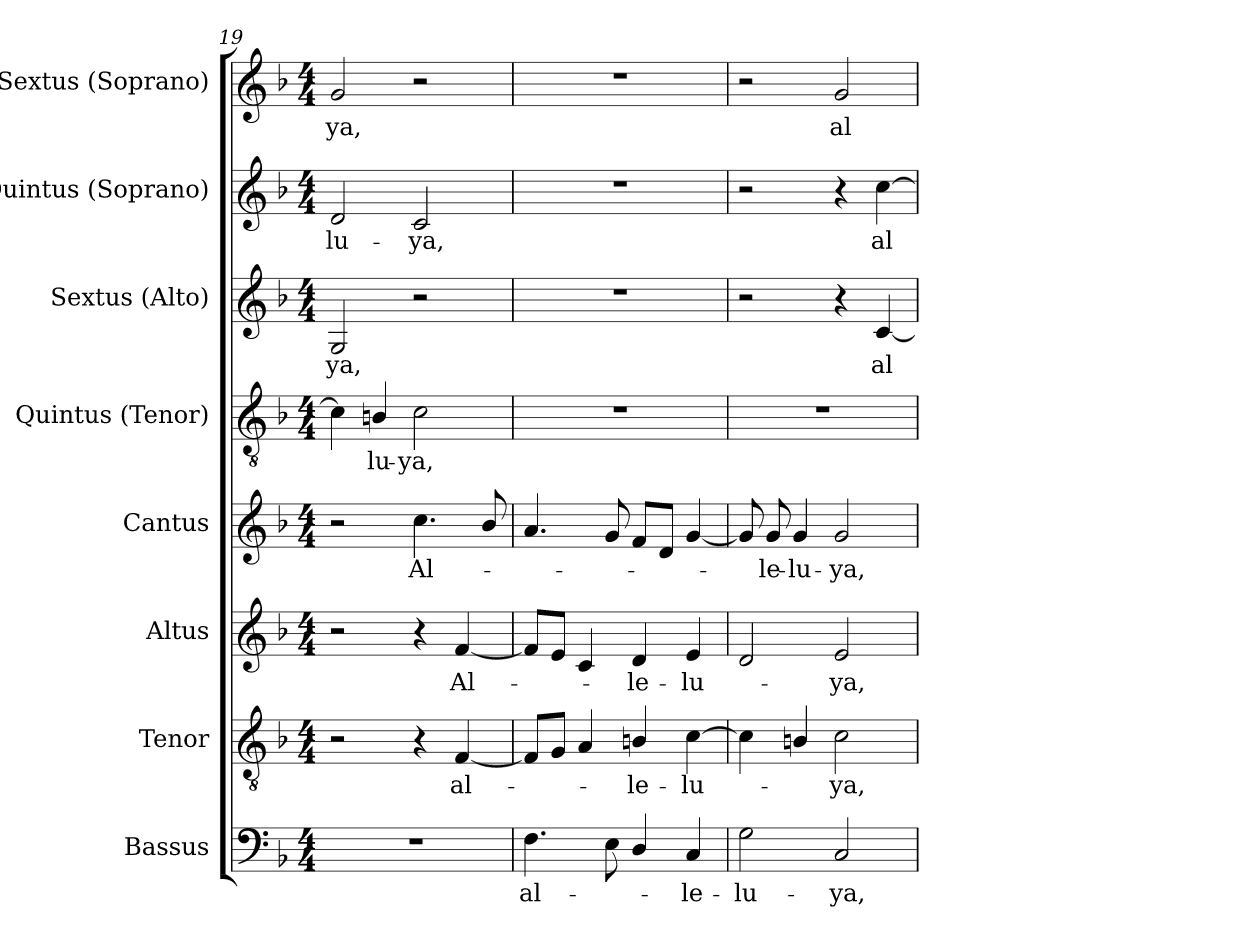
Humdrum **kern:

**kern	**text	**kern	**text	**kern	**text	**kern	**text	**kern	**text	**kern	**text	**kern	**text	**kern	**text
*part8	*part8	*part7	*part7	*part6	*part6	*part5	*part5	*part4	*part4	*part3	*part3	*part2	*part2	*part1	*part1
*staff8	*staff8	*staff7	*staff7	*staff6	*staff6	*staff5	*staff5	*staff4	*staff4	*staff3	*staff3	*staff2	*staff2	*staff1	*staff1
*I"Bassus	*	*I"Tenor	*	*I"Altus	*	*I"Cantus	*	*I"Quintus (Tenor)	*	*I"Sextus (Alto)	*	*I"Quintus (Soprano)	*	*I"Sextus (Soprano)	*
*I'B.	*	*I'T.	*	*I'A.	*	*I'S.	*	*I'T.	*	*I'A.	*	*I'S.	*	*I'S.	*
*clefF4	*	*clefGv2	*	*clefG2	*	*clefG2	*	*clefGv2	*	*clefG2	*	*clefG2	*	*clefG2	*
*	*	*ITrd7c12	*	*	*	*	*	*ITrd7c12	*	*	*	*	*	*	*
*k[b-]	*	*k[b-]	*	*k[b-]	*	*k[b-]	*	*k[b-]	*	*k[b-]	*	*k[b-]	*	*k[b-]	*
*F:	*	*F:	*	*F:	*	*F:	*	*F:	*	*F:	*	*F:	*	*F:	*
*M4/4	*	*M4/4	*	*M4/4	*	*M4/4	*	*M4/4	*	*M4/4	*	*M4/4	*	*M4/4	*
=19	=19	=19	=19	=19	=19	=19	=19	=19	=19	=19	=19	=19	=19	=19	=19
!	!	!	!	!	!	!	!	!	!	!	!LO:LY:b:color=#000000	!	!	!	!
!	!	!	!	!	!	!	!	!	!	!	!	!	!LO:LY:b:color=#000000	!	!
!	!	!	!	!	!	!	!	!	!	!	!	!	!	!	!LO:LY:b:color=#000000
1r	.	2r	.	2r	.	2r	.	4Ci\]	.	2Gi/	-ya,	2di/	-lu-	2gi/	-ya,
!	!	!	!	!	!	!	!	!	!LO:LY:b:color=#000000	!	!	!	!	!	!
.	.	.	.	.	.	.	.	4BBni/	-lu-	.	.	.	.	.	.
!	!	!	!	!	!	!	!LO:LY:b:color=#000000	!	!	!	!	!	!	!	!
!	!	!	!	!	!	!	!	!	!LO:LY:b:color=#000000	!	!	!	!	!	!
!	!	!	!	!	!	!	!	!	!	!	!	!	!LO:LY:b:color=#000000	!	!
.	.	4r	.	4r	.	4.cci\	Al-	2Ci\	-ya,	2r	.	2ci/	-ya,	2r	.
!	!	!	!LO:LY:b:color=#000000	!	!	!	!	!	!	!	!	!	!	!	!
!	!	!	!	!	!LO:LY:b:color=#000000	!	!	!	!	!	!	!	!	!	!
.	.	[4FFi/	al-	[4fi/	Al-	.	.	.	.	.	.	.	.	.	.
.	.	.	.	.	.	8b-i/	.	.	.	.	.	.	.	.	.
=20	=20	=20	=20	=20	=20	=20	=20	=20	=20	=20	=20	=20	=20	=20	=20
!	!LO:LY:b:color=#000000	!	!	!	!	!	!	!	!	!	!	!	!	!	!
4.Fi\	al-	8FFi/L]	.	8fi/L]	.	4.ai/	.	1r	.	1r	.	1r	.	1r	.
.	.	8GGi/J	.	8ei/J	.	.	.	.	.	.	.	.	.	.	.
.	.	4AAi/	.	4ci/	.	.	.	.	.	.	.	.	.	.	.
8Ei\	.	.	.	.	.	8gi/	.	.	.	.	.	.	.	.	.
!	!	!	!LO:LY:b:color=#000000	!	!	!	!	!	!	!	!	!	!	!	!
!	!	!	!	!	!LO:LY:b:color=#000000	!	!	!	!	!	!	!	!	!	!
4Di/	.	4BBni/	-le-	4di/	-le-	8fi/L	.	.	.	.	.	.	.	.	.
.	.	.	.	.	.	8di/J	.	.	.	.	.	.	.	.	.
!	!LO:LY:b:color=#000000	!	!	!	!	!	!	!	!	!	!	!	!	!	!
!	!	!	!LO:LY:b:color=#000000	!	!	!	!	!	!	!	!	!	!	!	!
!	!	!	!	!	!LO:LY:b:color=#000000	!	!	!	!	!	!	!	!	!	!
4Ci/	-le-	[4Ci\	-lu-	4ei/	-lu-	[4gi/	.	.	.	.	.	.	.	.	.
=21	=21	=21	=21	=21	=21	=21	=21	=21	=21	=21	=21	=21	=21	=21	=21
!	!LO:LY:b:color=#000000	!	!	!	!	!	!	!	!	!	!	!	!	!	!
2Gi\	-lu-	4Ci\]	.	2di/	.	8gi/]	.	1r	.	2r	.	2r	.	2r	.
!	!	!	!	!	!	!	!LO:LY:b:color=#000000	!	!	!	!	!	!	!	!
.	.	.	.	.	.	8gi/	-le-	.	.	.	.	.	.	.	.
!	!	!	!	!	!	!	!LO:LY:b:color=#000000	!	!	!	!	!	!	!	!
.	.	4BBi/	.	.	.	4gi/	-lu-	.	.	.	.	.	.	.	.
!	!LO:LY:b:color=#000000	!	!	!	!	!	!	!	!	!	!	!	!	!	!
!	!	!	!LO:LY:b:color=#000000	!	!	!	!	!	!	!	!	!	!	!	!
!	!	!	!	!	!LO:LY:b:color=#000000	!	!	!	!	!	!	!	!	!	!
!	!	!	!	!	!	!	!LO:LY:b:color=#000000	!	!	!	!	!	!	!	!
!	!	!	!	!	!	!	!	!	!	!	!	!	!	!	!LO:LY:b:color=#000000
2Ci/	-ya,	2Ci\	-ya,	2ei/	-ya,	2gi/	-ya,	.	.	4r	.	4r	.	2gi/	al-
!	!	!	!	!	!	!	!	!	!	!	!LO:LY:b:color=#000000	!	!	!	!
!	!	!	!	!	!	!	!	!	!	!	!	!	!LO:LY:b:color=#000000	!	!
.	.	.	.	.	.	.	.	.	.	[4ci/	al-	[4cci\	al-	.	.
=	=	=	=	=	=	=	=	=	=	=	=	=	=	=	=
*-	*-	*-	*-	*-	*-	*-	*-	*-	*-	*-	*-	*-	*-	*-	*-
